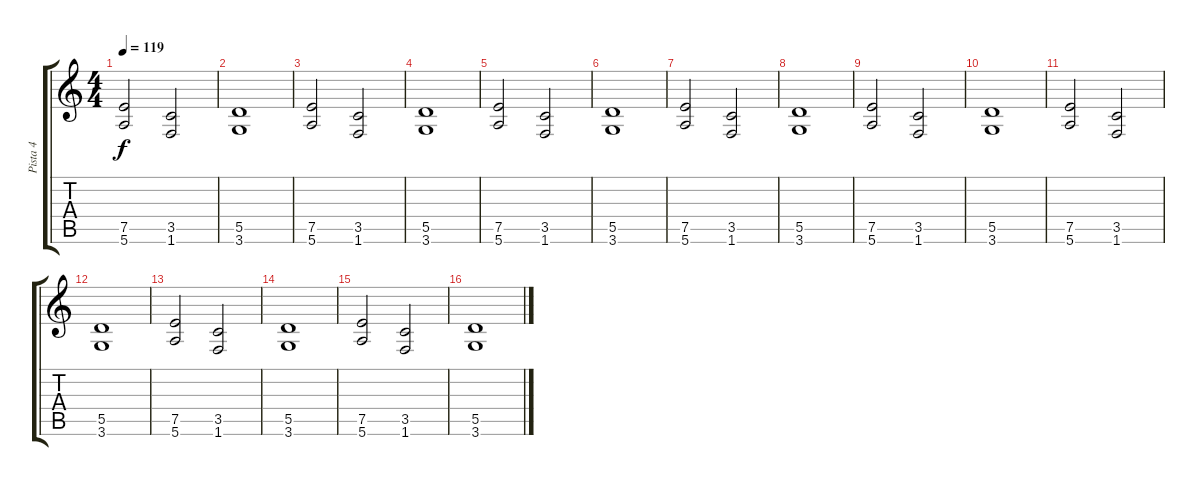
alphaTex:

\track ("Pista 4" "Pista 4") {instrument distortionguitar}
\staff {score tabs}
\tuning (E4 B3 G3 D3 A2 E2) {hide}
\ts (4 4)
\tempo 119
\clef g2
\ks c
(7.5 5.6).2{dy f} (3.5 1.6).2 |
(5.5 3.6).1 |
(7.5 5.6).2 (3.5 1.6).2 |
(5.5 3.6).1 |
(7.5 5.6).2 (3.5 1.6).2 |
(5.5 3.6).1 |
(7.5 5.6).2 (3.5 1.6).2 |
(5.5 3.6).1 |
(7.5 5.6).2 (3.5 1.6).2 |
(5.5 3.6).1 |
(7.5 5.6).2 (3.5 1.6).2 |
(5.5 3.6).1 |
(7.5 5.6).2 (3.5 1.6).2 |
(5.5 3.6).1 |
(7.5 5.6).2 (3.5 1.6).2 |
(5.5 3.6).1
